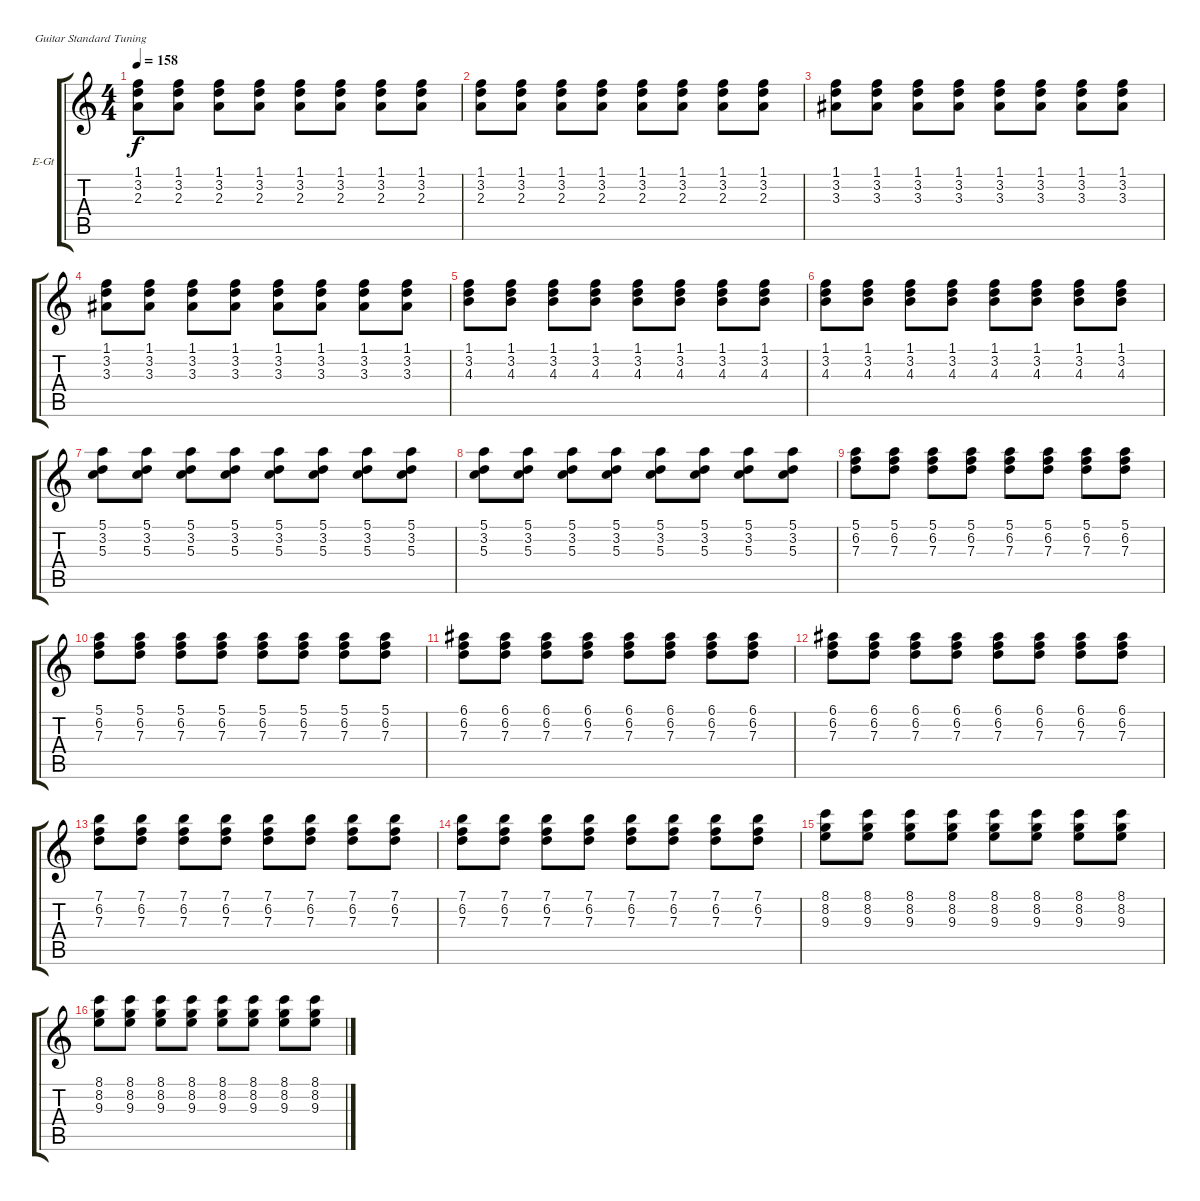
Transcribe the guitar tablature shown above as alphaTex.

\bracketExtendMode groupsimilarinstruments
\firstSystemTrackNameOrientation horizontal
\otherSystemsTrackNameOrientation horizontal
\track ("Guitar +" "E-Gt") {instrument distortionguitar}
\staff {score tabs}
\tuning (E4 B3 G3 D3 A2 E2)
\ts (4 4)
\tempo 158
\clef g2
\ks c
(1.1 3.2 2.3).8{dy f instrument distortionguitar} (1.1 3.2 2.3).8 (1.1 3.2 2.3).8 (1.1 3.2 2.3).8 (1.1 3.2 2.3).8 (1.1 3.2 2.3).8 (1.1 3.2 2.3).8 (1.1 3.2 2.3).8 |
(1.1 3.2 2.3).8 (1.1 3.2 2.3).8 (1.1 3.2 2.3).8 (1.1 3.2 2.3).8 (1.1 3.2 2.3).8 (1.1 3.2 2.3).8 (1.1 3.2 2.3).8 (1.1 3.2 2.3).8 |
(1.1 3.2 3.3).8 (1.1 3.2 3.3).8 (1.1 3.2 3.3).8 (1.1 3.2 3.3).8 (1.1 3.2 3.3).8 (1.1 3.2 3.3).8 (1.1 3.2 3.3).8 (1.1 3.2 3.3).8 |
(1.1 3.2 3.3).8 (1.1 3.2 3.3).8 (1.1 3.2 3.3).8 (1.1 3.2 3.3).8 (1.1 3.2 3.3).8 (1.1 3.2 3.3).8 (1.1 3.2 3.3).8 (1.1 3.2 3.3).8 |
(1.1 3.2 4.3).8 (1.1 3.2 4.3).8 (1.1 3.2 4.3).8 (1.1 3.2 4.3).8 (1.1 3.2 4.3).8 (1.1 3.2 4.3).8 (1.1 3.2 4.3).8 (1.1 3.2 4.3).8 |
(1.1 3.2 4.3).8 (1.1 3.2 4.3).8 (1.1 3.2 4.3).8 (1.1 3.2 4.3).8 (1.1 3.2 4.3).8 (1.1 3.2 4.3).8 (1.1 3.2 4.3).8 (1.1 3.2 4.3).8 |
(5.1 3.2 5.3).8 (5.1 3.2 5.3).8 (5.1 3.2 5.3).8 (5.1 3.2 5.3).8 (5.1 3.2 5.3).8 (5.1 3.2 5.3).8 (5.1 3.2 5.3).8 (5.1 3.2 5.3).8 |
(5.1 3.2 5.3).8 (5.1 3.2 5.3).8 (5.1 3.2 5.3).8 (5.1 3.2 5.3).8 (5.1 3.2 5.3).8 (5.1 3.2 5.3).8 (5.1 3.2 5.3).8 (5.1 3.2 5.3).8 |
(5.1 6.2 7.3).8 (5.1 6.2 7.3).8 (5.1 6.2 7.3).8 (5.1 6.2 7.3).8 (5.1 6.2 7.3).8 (5.1 6.2 7.3).8 (5.1 6.2 7.3).8 (5.1 6.2 7.3).8 |
(5.1 6.2 7.3).8 (5.1 6.2 7.3).8 (5.1 6.2 7.3).8 (5.1 6.2 7.3).8 (5.1 6.2 7.3).8 (5.1 6.2 7.3).8 (5.1 6.2 7.3).8 (5.1 6.2 7.3).8 |
(6.1 6.2 7.3).8 (6.1 6.2 7.3).8 (6.1 6.2 7.3).8 (6.1 6.2 7.3).8 (6.1 6.2 7.3).8 (6.1 6.2 7.3).8 (6.1 6.2 7.3).8 (6.1 6.2 7.3).8 |
(6.1 6.2 7.3).8 (6.1 6.2 7.3).8 (6.1 6.2 7.3).8 (6.1 6.2 7.3).8 (6.1 6.2 7.3).8 (6.1 6.2 7.3).8 (6.1 6.2 7.3).8 (6.1 6.2 7.3).8 |
(7.1 6.2 7.3).8 (7.1 6.2 7.3).8 (7.1 6.2 7.3).8 (7.1 6.2 7.3).8 (7.1 6.2 7.3).8 (7.1 6.2 7.3).8 (7.1 6.2 7.3).8 (7.1 6.2 7.3).8 |
(7.1 6.2 7.3).8 (7.1 6.2 7.3).8 (7.1 6.2 7.3).8 (7.1 6.2 7.3).8 (7.1 6.2 7.3).8 (7.1 6.2 7.3).8 (7.1 6.2 7.3).8 (7.1 6.2 7.3).8 |
(8.1 8.2 9.3).8 (8.1 8.2 9.3).8 (8.1 8.2 9.3).8 (8.1 8.2 9.3).8 (8.1 8.2 9.3).8 (8.1 8.2 9.3).8 (8.1 8.2 9.3).8 (8.1 8.2 9.3).8 |
(8.1 8.2 9.3).8 (8.1 8.2 9.3).8 (8.1 8.2 9.3).8 (8.1 8.2 9.3).8 (8.1 8.2 9.3).8 (8.1 8.2 9.3).8 (8.1 8.2 9.3).8 (9.3 8.2 8.1).8
